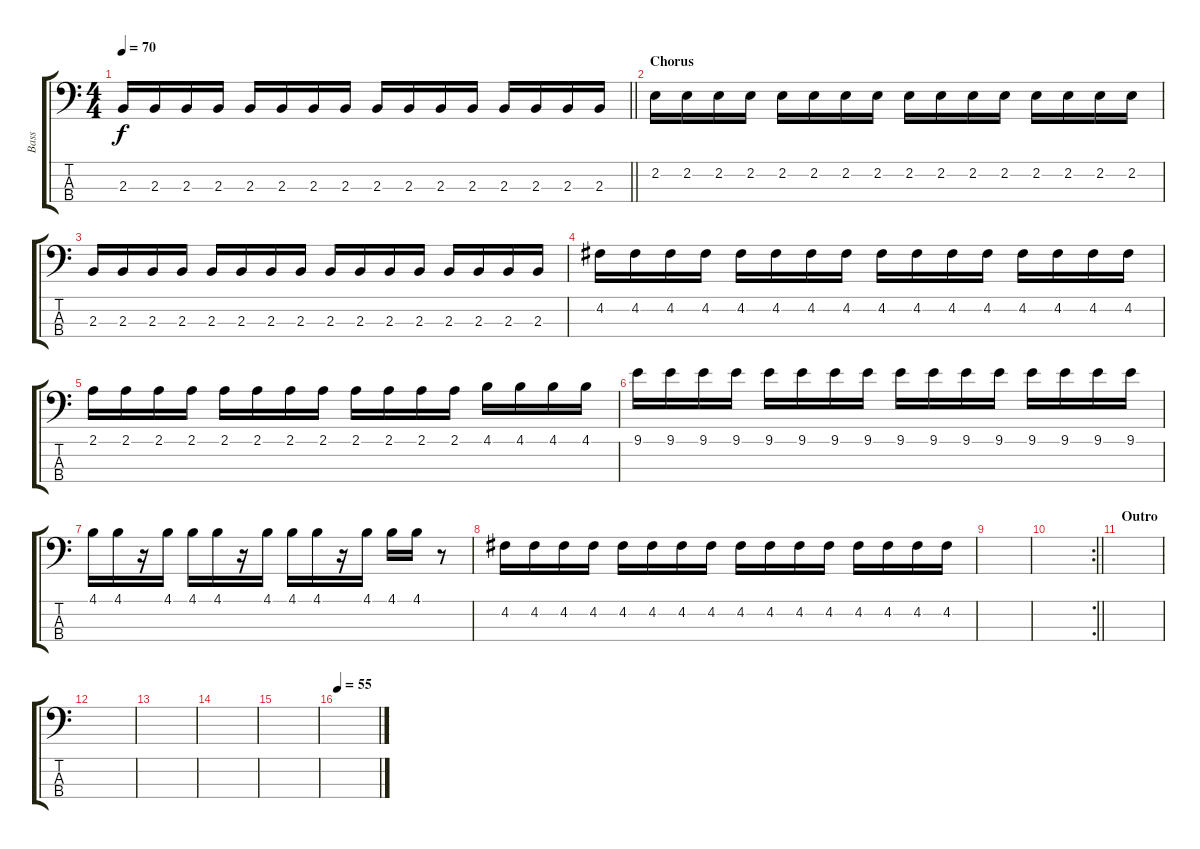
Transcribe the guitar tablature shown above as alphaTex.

\track ("Bass" "Bass") {instrument electricbassfinger}
\staff {score tabs}
\tuning (G2 D2 A1 E1) {hide}
\ts (4 4)
\tempo 70
\clef f4
\barLineRight lightlight
\ks c
2.3.16{dy f} 2.3.16 2.3.16 2.3.16 2.3.16 2.3.16 2.3.16 2.3.16 2.3.16 2.3.16 2.3.16 2.3.16 2.3.16 2.3.16 2.3.16 2.3.16 |
\section ("" "Chorus")
2.2.16 2.2.16 2.2.16 2.2.16 2.2.16 2.2.16 2.2.16 2.2.16 2.2.16 2.2.16 2.2.16 2.2.16 2.2.16 2.2.16 2.2.16 2.2.16 |
2.3.16 2.3.16 2.3.16 2.3.16 2.3.16 2.3.16 2.3.16 2.3.16 2.3.16 2.3.16 2.3.16 2.3.16 2.3.16 2.3.16 2.3.16 2.3.16 |
4.2.16 4.2.16 4.2.16 4.2.16 4.2.16 4.2.16 4.2.16 4.2.16 4.2.16 4.2.16 4.2.16 4.2.16 4.2.16 4.2.16 4.2.16 4.2.16 |
2.1.16 2.1.16 2.1.16 2.1.16 2.1.16 2.1.16 2.1.16 2.1.16 2.1.16 2.1.16 2.1.16 2.1.16 4.1.16 4.1.16 4.1.16 4.1.16 |
9.1.16 9.1.16 9.1.16 9.1.16 9.1.16 9.1.16 9.1.16 9.1.16 9.1.16 9.1.16 9.1.16 9.1.16 9.1.16 9.1.16 9.1.16 9.1.16 |
4.1.16 4.1.16 r.16 4.1.16 4.1.16 4.1.16 r.16 4.1.16 4.1.16 4.1.16 r.16 4.1.16 4.1.16 4.1.16 r.8 |
4.2.16 4.2.16 4.2.16 4.2.16 4.2.16 4.2.16 4.2.16 4.2.16 4.2.16 4.2.16 4.2.16 4.2.16 4.2.16 4.2.16 4.2.16 4.2.16 |
|
\rc 2
\barLineRight lightlight
|
\section ("" "Outro")
|
|
|
|
|
\tempo 55
